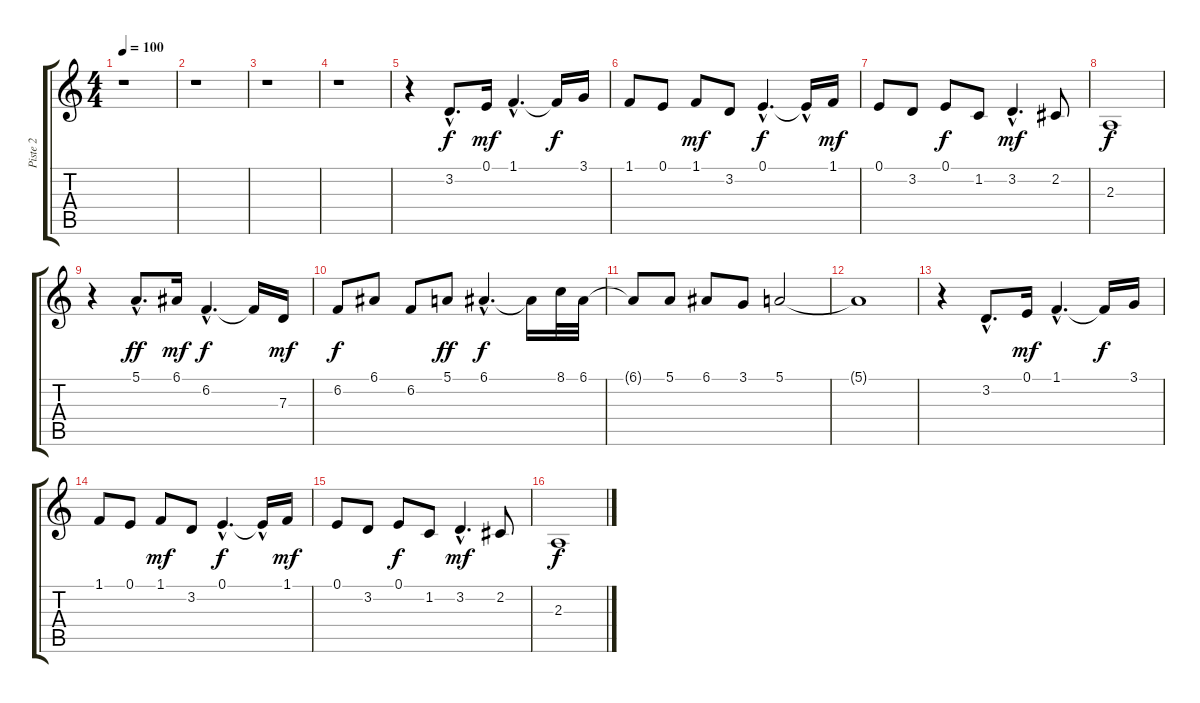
\track ("Piste 2" "Piste 2") {instrument pizzicatostrings}
\staff {score tabs}
\tuning (E4 B3 G3 D3 A2 E2) {hide}
\ts (4 4)
\tempo 100
\clef g2
\ks c
r.1{dy f} |
r.1 |
r.1 |
r.1 |
r.4 3.2{hac}.8{d} 0.1.16{dy mf} 1.1{hac}.4{d} 1.1{t}.16{dy f} 3.1.16 |
1.1.8 0.1.8 1.1.8{dy mf} 3.2.8 0.1{hac}.4{d dy f} 0.1{hac t}.16 1.1.16{dy mf} |
0.1.8 3.2.8 0.1.8{dy f} 1.2.8 3.2{hac}.4{d dy mf} 2.2.8 |
2.3.1{dy f} |
r.4 5.1{hac}.8{d dy ff} 6.1.16{dy mf} 6.2{hac}.4{d dy f} 6.2{t}.16 7.3.16{dy mf} |
6.2.8{dy f} 6.1.8 6.2.8 5.1.8{dy ff} 6.1{hac}.4{d dy f} 6.1{t}.16 8.1.32 6.1.32 |
6.1{t}.8 5.1.8 6.1.8 3.1.8 5.1.2 |
5.1{t}.1 |
r.4 3.2{hac}.8{d} 0.1.16{dy mf} 1.1{hac}.4{d} 1.1{t}.16{dy f} 3.1.16 |
1.1.8 0.1.8 1.1.8{dy mf} 3.2.8 0.1{hac}.4{d dy f} 0.1{hac t}.16 1.1.16{dy mf} |
0.1.8 3.2.8 0.1.8{dy f} 1.2.8 3.2{hac}.4{d dy mf} 2.2.8 |
2.3.1{dy f}
